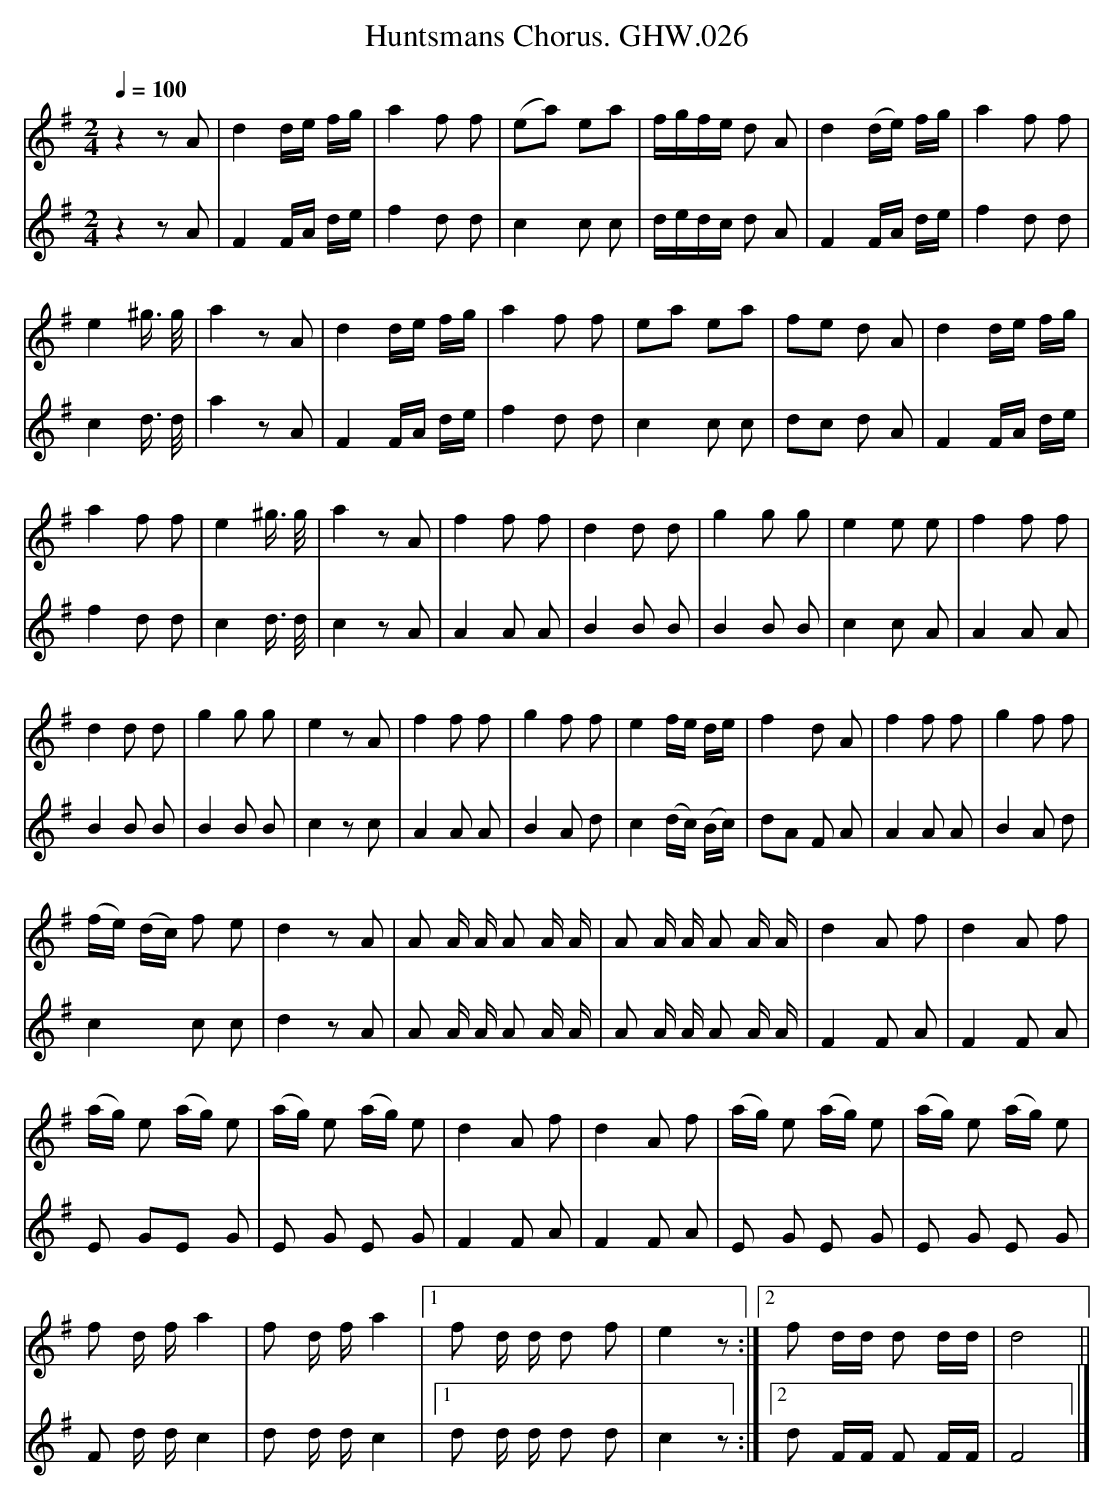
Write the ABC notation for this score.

X:1
T:Huntsmans Chorus. GHW.026
M:2/4
L:1/8
Q:1/4=100
K:G
[V:1]z2zA|d2 d/e/ f/g/|a2 f f|(ea) ea|f/g/f/e/ d A|d2 (d/e/) f/g/|a2f f|
[V:2]z2z A|F2 F/A/ d/e/|f2 d d |c2 c c|d/e/d/c/ d A|F2 F/A/ d/e/|f2 d d |
[V:1]e2 ^g3/4 g/4|a2 zA|d2 d/e/ f/g/|a2 f f|ea ea|fe d A|d2 d/e/ f/g/|
[V:2]c2 d3/4 d/4|a2 z A|F2 F/A/ d/e/|f2 d d |c2 c c|dc d A|F2 F/A/ d/e/|
[V:1]a2f f|e2 ^g3/4 g/4|a2 zA|f2 f f|d2 d d|g2 g g|e2 e e|f2 f f|
[V:2]f2 d d |c2 d3/4 d/4|c2 z A|A2 A A |B2 B B|B2 B B|c2 c A|A2 A A|
[V:1]d2 d d|g2 g g|e2 z A|f2 f f|g2 f f|e2f/e/ d/e/|f2 d A|f2 f f|g2 f f|
[V:2]B2 B B|B2 B B|c2 z c|A2 A A|B2 A d|c2 (d/c/) (B/c/)|dA F A|A2 A A|
[V:1](f/e/) (d/c/) f e|d2 z A|A A/ A/ A A/ A/|A A/ A/ A A/ A/|d2 A f|d2 A f|
[V:2]B2 A d|c2 c c|d2 z A|A A/ A/ A A/ A/|A A/ A/ A A/ A/|F2 F A|F2 F A|
[V:1](a/g/) e (a/g/) e|(a/g/) e (a/g/) e|d2 A f|d2 A f|\
(a/g/) e (a/g/) e|(a/g/) e (a/g/) e|
[V:2]E GE G|E G E G|F2 F A|F2 F A|E G E G|E G E G|
[V:1]f d/ f/ a2|f d/ f/ a2|1 f d/ d/ d f|e2 z:|2 f d/d/ d d/d/| d4||
[V:2]F d/ d/ c2|d d/ d/ c2|1 d d/ d/ d d|c2 z:|2 d F/F/ F F/F/|F4|]
